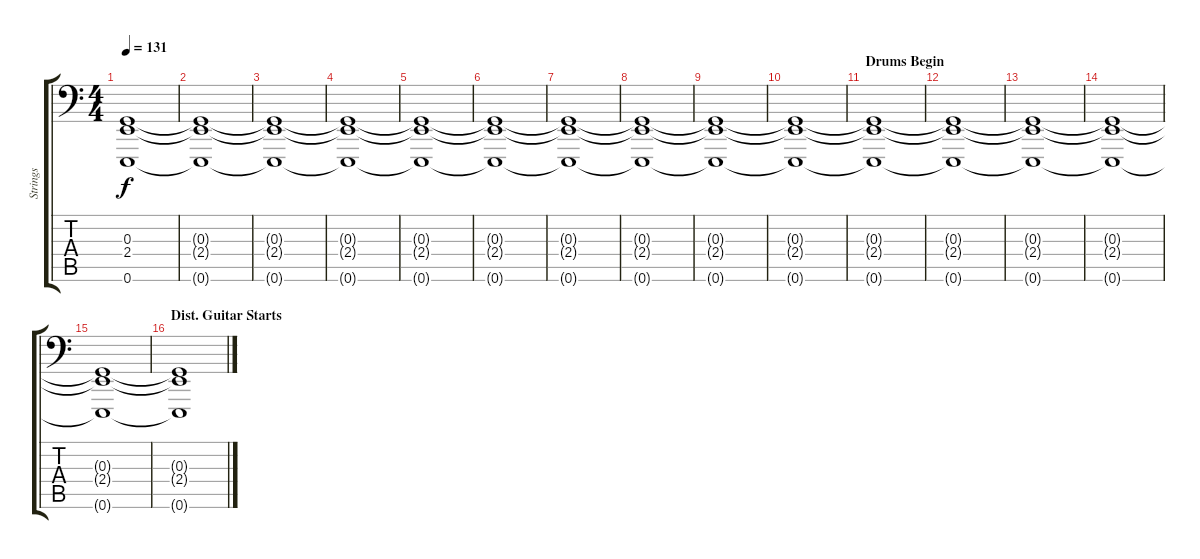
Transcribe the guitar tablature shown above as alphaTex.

\track ("Strings" "Strings") {instrument stringensemble1}
\staff {score tabs}
\tuning (E3 B2 G2 D2 A1 E1) {hide}
\ts (4 4)
\tempo 131
\clef f4
\ks c
(0.3{t} 2.4{t} 0.6{t}).1{dy f} |
(0.3{t} 2.4{t} 0.6{t}).1 |
(0.3{t} 2.4{t} 0.6{t}).1 |
(0.3{t} 2.4{t} 0.6{t}).1 |
(0.3{t} 2.4{t} 0.6{t}).1 |
(0.3{t} 2.4{t} 0.6{t}).1 |
(0.3{t} 2.4{t} 0.6{t}).1 |
(0.3{t} 2.4{t} 0.6{t}).1 |
(0.3{t} 2.4{t} 0.6{t}).1 |
(0.3{t} 2.4{t} 0.6{t}).1 |
\section ("" "Drums Begin")
(0.3{t} 2.4{t} 0.6{t}).1 |
(0.3{t} 2.4{t} 0.6{t}).1 |
(0.3{t} 2.4{t} 0.6{t}).1 |
(0.3{t} 2.4{t} 0.6{t}).1{volume 0} |
(0.3{t} 2.4{t} 0.6{t}).1 |
\section ("" "Dist. Guitar Starts")
(0.3{t} 2.4{t} 0.6{t}).1
